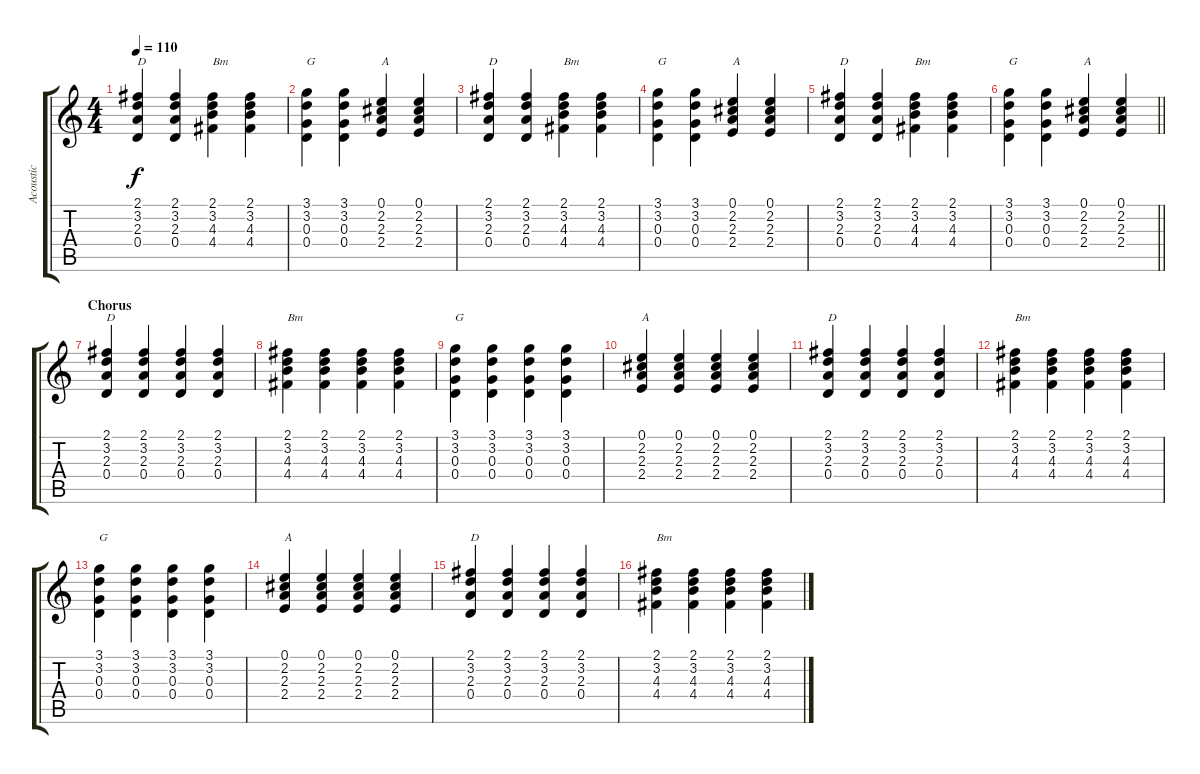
\track ("Acoustic" "Acoustic") {instrument acousticguitarsteel}
\staff {score tabs}
\tuning (E4 B3 G3 D3 A2 E2) {hide}
\ts (4 4)
\tempo 110
\clef g2
\ks c
(2.1 3.2 2.3 0.4).4{txt "D" dy f} (2.1 3.2 2.3 0.4).4 (2.1 3.2 4.3 4.4).4{txt "Bm"} (2.1 3.2 4.3 4.4).4 |
(3.1 3.2 0.3 0.4).4{txt "G"} (3.1 3.2 0.3 0.4).4 (0.1 2.2 2.3 2.4).4{txt "A"} (0.1 2.2 2.3 2.4).4 |
(2.1 3.2 2.3 0.4).4{txt "D"} (2.1 3.2 2.3 0.4).4 (2.1 3.2 4.3 4.4).4{txt "Bm"} (2.1 3.2 4.3 4.4).4 |
(3.1 3.2 0.3 0.4).4{txt "G"} (3.1 3.2 0.3 0.4).4 (0.1 2.2 2.3 2.4).4{txt "A"} (0.1 2.2 2.3 2.4).4 |
(2.1 3.2 2.3 0.4).4{txt "D"} (2.1 3.2 2.3 0.4).4 (2.1 3.2 4.3 4.4).4{txt "Bm"} (2.1 3.2 4.3 4.4).4 |
\barLineRight lightlight
(3.1 3.2 0.3 0.4).4{txt "G"} (3.1 3.2 0.3 0.4).4 (0.1 2.2 2.3 2.4).4{txt "A"} (0.1 2.2 2.3 2.4).4 |
\section ("" "Chorus")
(2.1 3.2 2.3 0.4).4{txt "D"} (2.1 3.2 2.3 0.4).4 (2.1 3.2 2.3 0.4).4 (2.1 3.2 2.3 0.4).4 |
(2.1 3.2 4.3 4.4).4{txt "Bm"} (2.1 3.2 4.3 4.4).4 (2.1 3.2 4.3 4.4).4 (2.1 3.2 4.3 4.4).4 |
(3.1 3.2 0.3 0.4).4{txt "G"} (3.1 3.2 0.3 0.4).4 (3.1 3.2 0.3 0.4).4 (3.1 3.2 0.3 0.4).4 |
(0.1 2.2 2.3 2.4).4{txt "A"} (0.1 2.2 2.3 2.4).4 (0.1 2.2 2.3 2.4).4 (0.1 2.2 2.3 2.4).4 |
(2.1 3.2 2.3 0.4).4{txt "D"} (2.1 3.2 2.3 0.4).4 (2.1 3.2 2.3 0.4).4 (2.1 3.2 2.3 0.4).4 |
(2.1 3.2 4.3 4.4).4{txt "Bm"} (2.1 3.2 4.3 4.4).4 (2.1 3.2 4.3 4.4).4 (2.1 3.2 4.3 4.4).4 |
(3.1 3.2 0.3 0.4).4{txt "G"} (3.1 3.2 0.3 0.4).4 (3.1 3.2 0.3 0.4).4 (3.1 3.2 0.3 0.4).4 |
(0.1 2.2 2.3 2.4).4{txt "A"} (0.1 2.2 2.3 2.4).4 (0.1 2.2 2.3 2.4).4 (0.1 2.2 2.3 2.4).4 |
(2.1 3.2 2.3 0.4).4{txt "D"} (2.1 3.2 2.3 0.4).4 (2.1 3.2 2.3 0.4).4 (2.1 3.2 2.3 0.4).4 |
(2.1 3.2 4.3 4.4).4{txt "Bm"} (2.1 3.2 4.3 4.4).4 (2.1 3.2 4.3 4.4).4 (2.1 3.2 4.3 4.4).4
